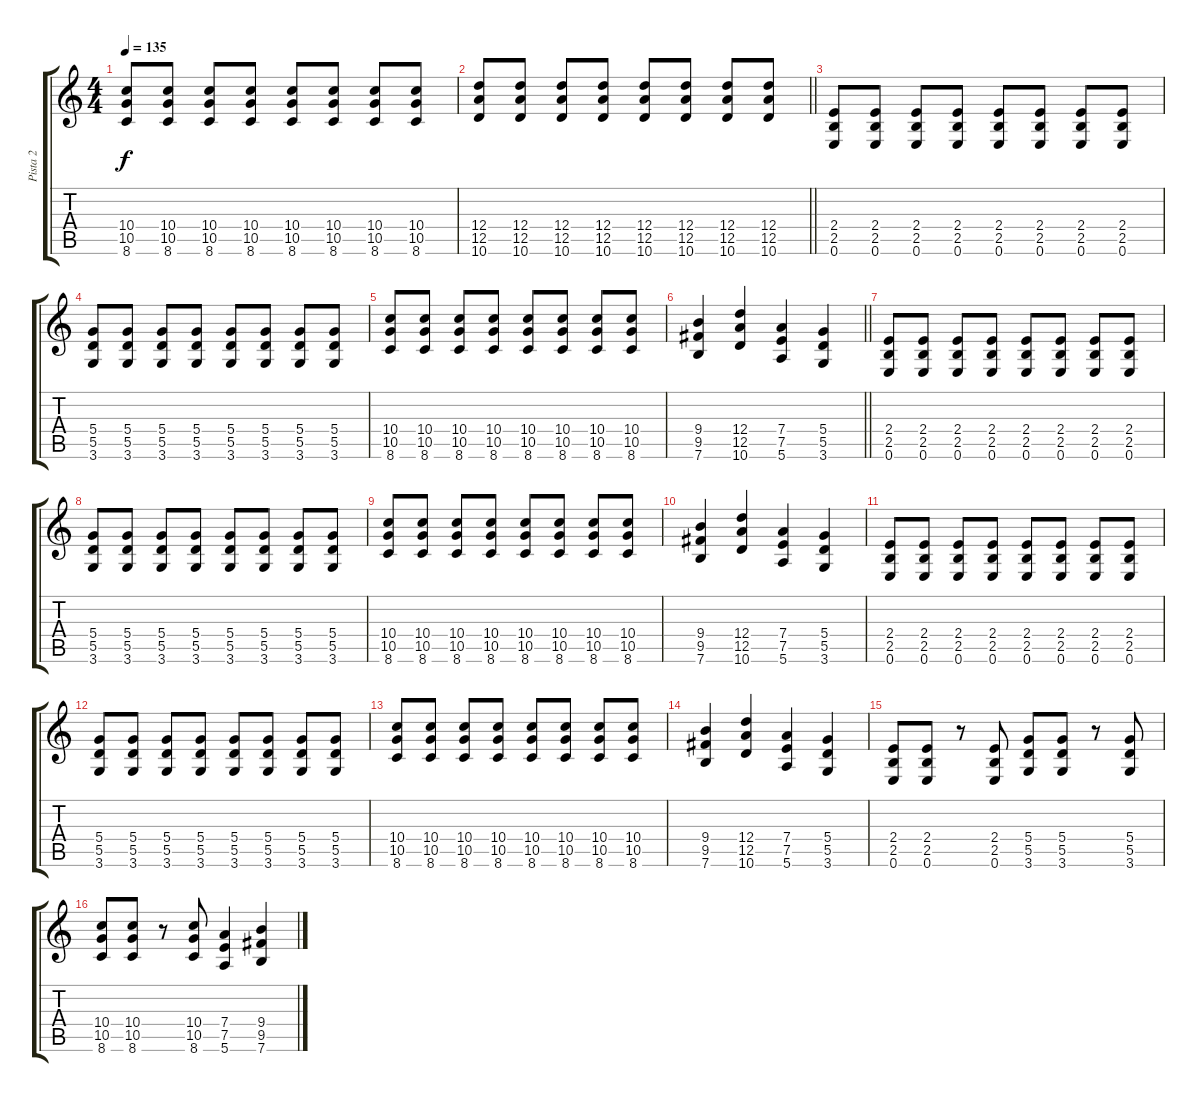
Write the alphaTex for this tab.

\track ("Pista 2" "Pista 2") {instrument overdrivenguitar}
\staff {score tabs}
\tuning (E4 B3 G3 D3 A2 E2) {hide}
\ts (4 4)
\tempo 135
\clef g2
\ks c
(10.4 10.5 8.6).8{dy f} (10.4 10.5 8.6).8 (10.4 10.5 8.6).8 (10.4 10.5 8.6).8 (10.4 10.5 8.6).8 (10.4 10.5 8.6).8 (10.4 10.5 8.6).8 (10.4 10.5 8.6).8 |
\barLineRight lightlight
(12.4 12.5 10.6).8 (12.4 12.5 10.6).8 (12.4 12.5 10.6).8 (12.4 12.5 10.6).8 (12.4 12.5 10.6).8 (12.4 12.5 10.6).8 (12.4 12.5 10.6).8 (12.4 12.5 10.6).8 |
(2.4 2.5 0.6).8 (2.4 2.5 0.6).8 (2.4 2.5 0.6).8 (2.4 2.5 0.6).8 (2.4 2.5 0.6).8 (2.4 2.5 0.6).8 (2.4 2.5 0.6).8 (2.4 2.5 0.6).8 |
(5.4 5.5 3.6).8 (5.4 5.5 3.6).8 (5.4 5.5 3.6).8 (5.4 5.5 3.6).8 (5.4 5.5 3.6).8 (5.4 5.5 3.6).8 (5.4 5.5 3.6).8 (5.4 5.5 3.6).8 |
(10.4 10.5 8.6).8 (10.4 10.5 8.6).8 (10.4 10.5 8.6).8 (10.4 10.5 8.6).8 (10.4 10.5 8.6).8 (10.4 10.5 8.6).8 (10.4 10.5 8.6).8 (10.4 10.5 8.6).8 |
\barLineRight lightlight
(9.4 9.5 7.6).4 (12.4 12.5 10.6).4 (7.4 7.5 5.6).4 (5.4 5.5 3.6).4 |
(2.4 2.5 0.6).8 (2.4 2.5 0.6).8 (2.4 2.5 0.6).8 (2.4 2.5 0.6).8 (2.4 2.5 0.6).8 (2.4 2.5 0.6).8 (2.4 2.5 0.6).8 (2.4 2.5 0.6).8 |
(5.4 5.5 3.6).8 (5.4 5.5 3.6).8 (5.4 5.5 3.6).8 (5.4 5.5 3.6).8 (5.4 5.5 3.6).8 (5.4 5.5 3.6).8 (5.4 5.5 3.6).8 (5.4 5.5 3.6).8 |
(10.4 10.5 8.6).8 (10.4 10.5 8.6).8 (10.4 10.5 8.6).8 (10.4 10.5 8.6).8 (10.4 10.5 8.6).8 (10.4 10.5 8.6).8 (10.4 10.5 8.6).8 (10.4 10.5 8.6).8 |
(9.4 9.5 7.6).4 (12.4 12.5 10.6).4 (7.4 7.5 5.6).4 (5.4 5.5 3.6).4 |
(2.4 2.5 0.6).8 (2.4 2.5 0.6).8 (2.4 2.5 0.6).8 (2.4 2.5 0.6).8 (2.4 2.5 0.6).8 (2.4 2.5 0.6).8 (2.4 2.5 0.6).8 (2.4 2.5 0.6).8 |
(5.4 5.5 3.6).8 (5.4 5.5 3.6).8 (5.4 5.5 3.6).8 (5.4 5.5 3.6).8 (5.4 5.5 3.6).8 (5.4 5.5 3.6).8 (5.4 5.5 3.6).8 (5.4 5.5 3.6).8 |
(10.4 10.5 8.6).8 (10.4 10.5 8.6).8 (10.4 10.5 8.6).8 (10.4 10.5 8.6).8 (10.4 10.5 8.6).8 (10.4 10.5 8.6).8 (10.4 10.5 8.6).8 (10.4 10.5 8.6).8 |
(9.4 9.5 7.6).4 (12.4 12.5 10.6).4 (7.4 7.5 5.6).4 (5.4 5.5 3.6).4 |
(2.4 2.5 0.6).8 (2.4 2.5 0.6).8 r.8 (2.4 2.5 0.6).8 (5.4 5.5 3.6).8 (5.4 5.5 3.6).8 r.8 (5.4 5.5 3.6).8 |
(10.4 10.5 8.6).8 (10.4 10.5 8.6).8 r.8 (10.4 10.5 8.6).8 (7.4 7.5 5.6).4 (9.4 9.5 7.6).4
